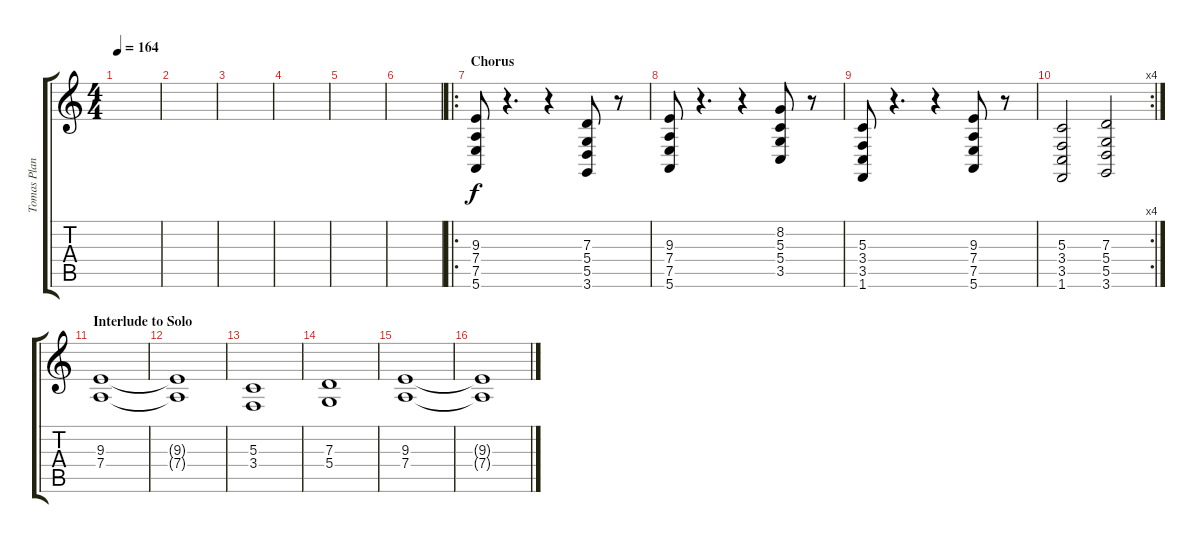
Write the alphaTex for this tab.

\track ("Tomas Planman - Keyboards" "Tomas Plan") {instrument orchestrahit}
\staff {score tabs}
\tuning (E4 B3 G3 D3 A2 E2) {hide}
\ts (4 4)
\tempo 164
\clef g2
\ks c
|
|
|
|
|
|
\ro
\section ("" "Chorus")
(9.3 7.4 7.5 5.6).8 r.4{d} r.4 (7.3 5.4 5.5 3.6).8 r.8 |
(9.3 7.4 7.5 5.6).8 r.4{d} r.4 (8.2 5.3 5.4 3.5).8 r.8 |
(5.3 3.4 3.5 1.6).8 r.4{d} r.4 (9.3 7.4 7.5 5.6).8 r.8 |
\rc 4
(5.3 3.4 3.5 1.6).2 (7.3 5.4 5.5 3.6).2 |
\section ("" "Interlude to Solo")
(9.3 7.4).1{instrument stringensemble1} |
(9.3{t} 7.4{t}).1 |
(5.3 3.4).1 |
(7.3 5.4).1 |
(9.3 7.4).1{instrument stringensemble1} |
(9.3{t} 7.4{t}).1
